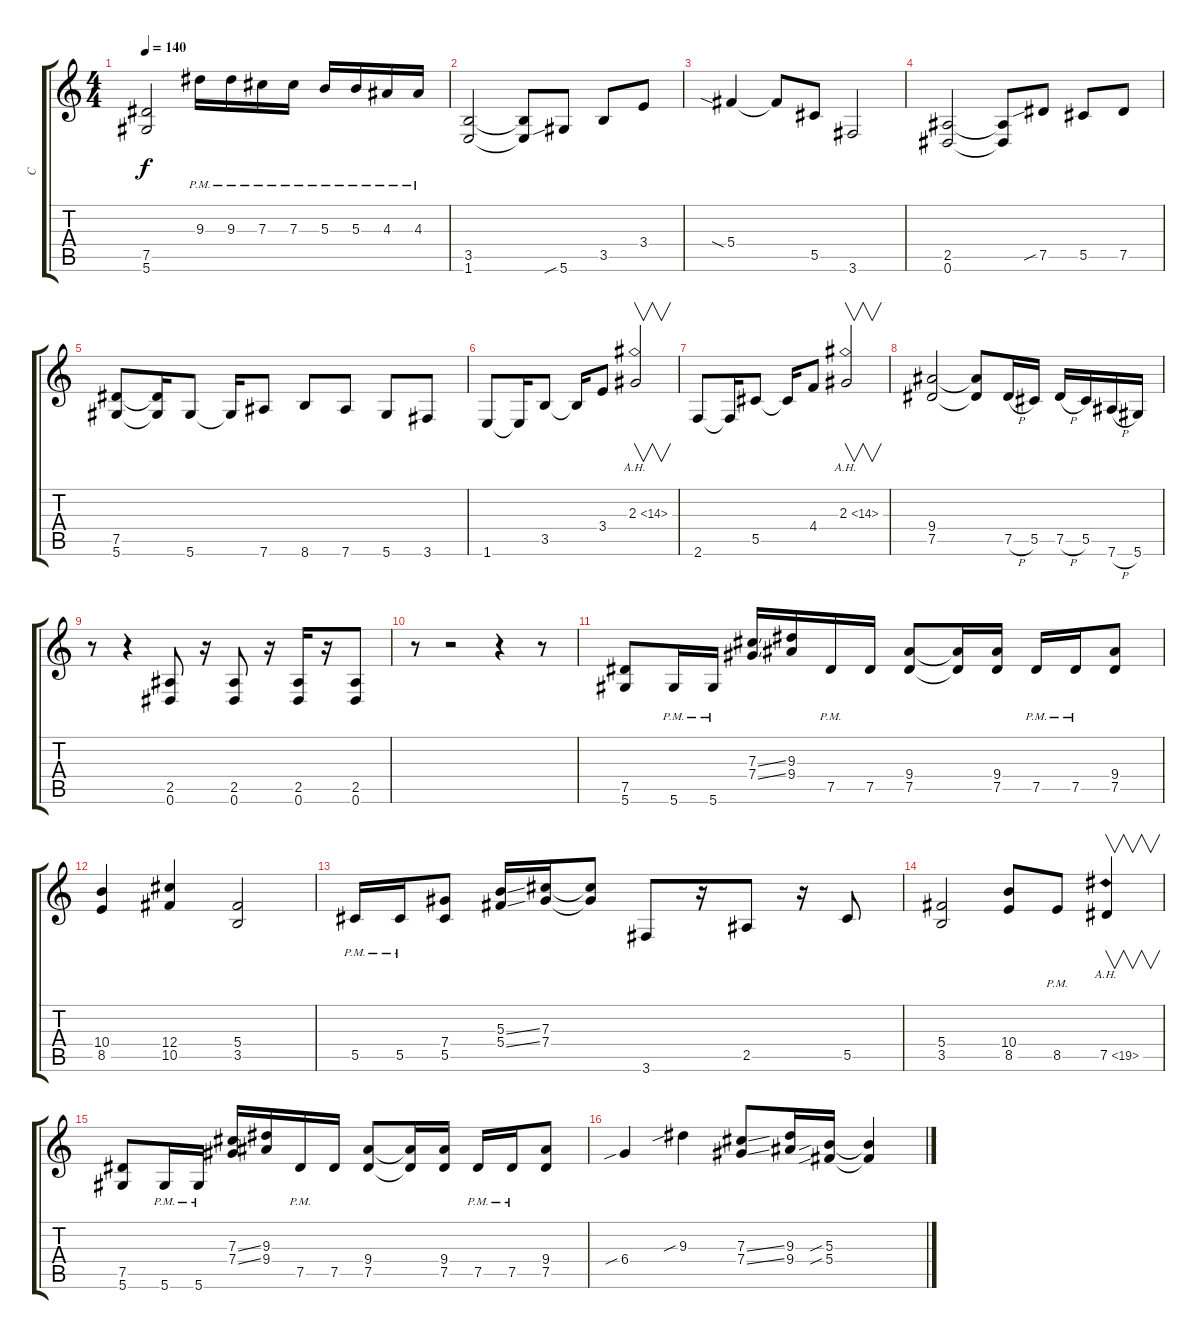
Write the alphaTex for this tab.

\track ("C" "C") {instrument distortionguitar}
\staff {score tabs}
\tuning (Eb4 Bb3 Gb3 Db3 Ab2 Eb2) {hide}
\ts (4 4)
\tempo 140
\clef g2
\ks c
(7.5 5.6).2{dy f} 9.3{pm}.16 9.3{pm}.16 7.3{pm}.16 7.3{pm}.16 5.3{pm}.16 5.3{pm}.16 4.3{pm}.16 4.3{pm}.16 |
(3.5 1.6).2 (3.5{t} 1.6{t}).8 5.6{sib}.8 3.5.8 3.4.8 |
5.4{sia}.4 5.4{t}.8 5.5.8 3.6.2 |
(2.5 0.6).2 (2.5{t} 0.6{t}).8 7.5{sib}.8 5.5.8 7.5.8 |
(7.5 5.6).8 (7.5{t} 5.6{t}).16 5.6.8 5.6{t}.16 7.6.8 8.6.8 7.6.8 5.6.8 3.6.8 |
1.6.8 1.6{t}.16 3.5.8 3.5{t}.16 3.4.8 2.3{ah 12}.2{v} |
2.6.8 2.6{t}.16 5.5.8 5.5{t}.16 4.4.8 2.3{ah 12}.2{v} |
(9.4 7.5).2 (9.4{t} 7.5{t}).8 7.5{h}.16 5.5.16 7.5{h}.16 5.5.16 7.6{h}.16 5.6.16 |
r.8 r.4 (2.5 0.6).8 r.16 (2.5 0.6).8 r.16 (2.5 0.6).16 r.16 (2.5 0.6).8 |
r.8 r.2 r.4 r.8 |
(7.5 5.6).8 5.6{pm}.16 5.6{pm}.16 (7.3{ss} 7.4{ss}).16 (9.3 9.4).16 7.5{pm}.16 7.5.16 (9.4 7.5).8 (9.4{t} 7.5{t}).16 (9.4 7.5).16 7.5{pm}.16 7.5{pm}.16 (9.4 7.5).8 |
(10.4 8.5).4 (12.4 10.5).4 (5.4 3.5).2 |
5.5{pm}.16 5.5{pm}.16 (7.4 5.5).8 (5.3{ss} 5.4{ss}).16 (7.3 7.4).16 (7.3{t} 7.4{t}).8 3.6.8 r.16 2.5.8 r.16 5.5.8 |
(5.4 3.5).2 (10.4 8.5).8 8.5{pm}.8 7.5{ah 12}.4{v} |
(7.5 5.6).8 5.6{pm}.16 5.6{pm}.16 (7.3{ss} 7.4{ss}).16 (9.3 9.4).16 7.5{pm}.16 7.5.16 (9.4 7.5).8 (9.4{t} 7.5{t}).16 (9.4 7.5).16 7.5{pm}.16 7.5{pm}.16 (9.4 7.5).8 |
6.4{sib}.4 9.3{sib}.4 (7.3{ss} 7.4{ss}).8 (9.3 9.4).16 (5.3{sib} 5.4{sib}).16 (5.3{t} 5.4{t}).4
